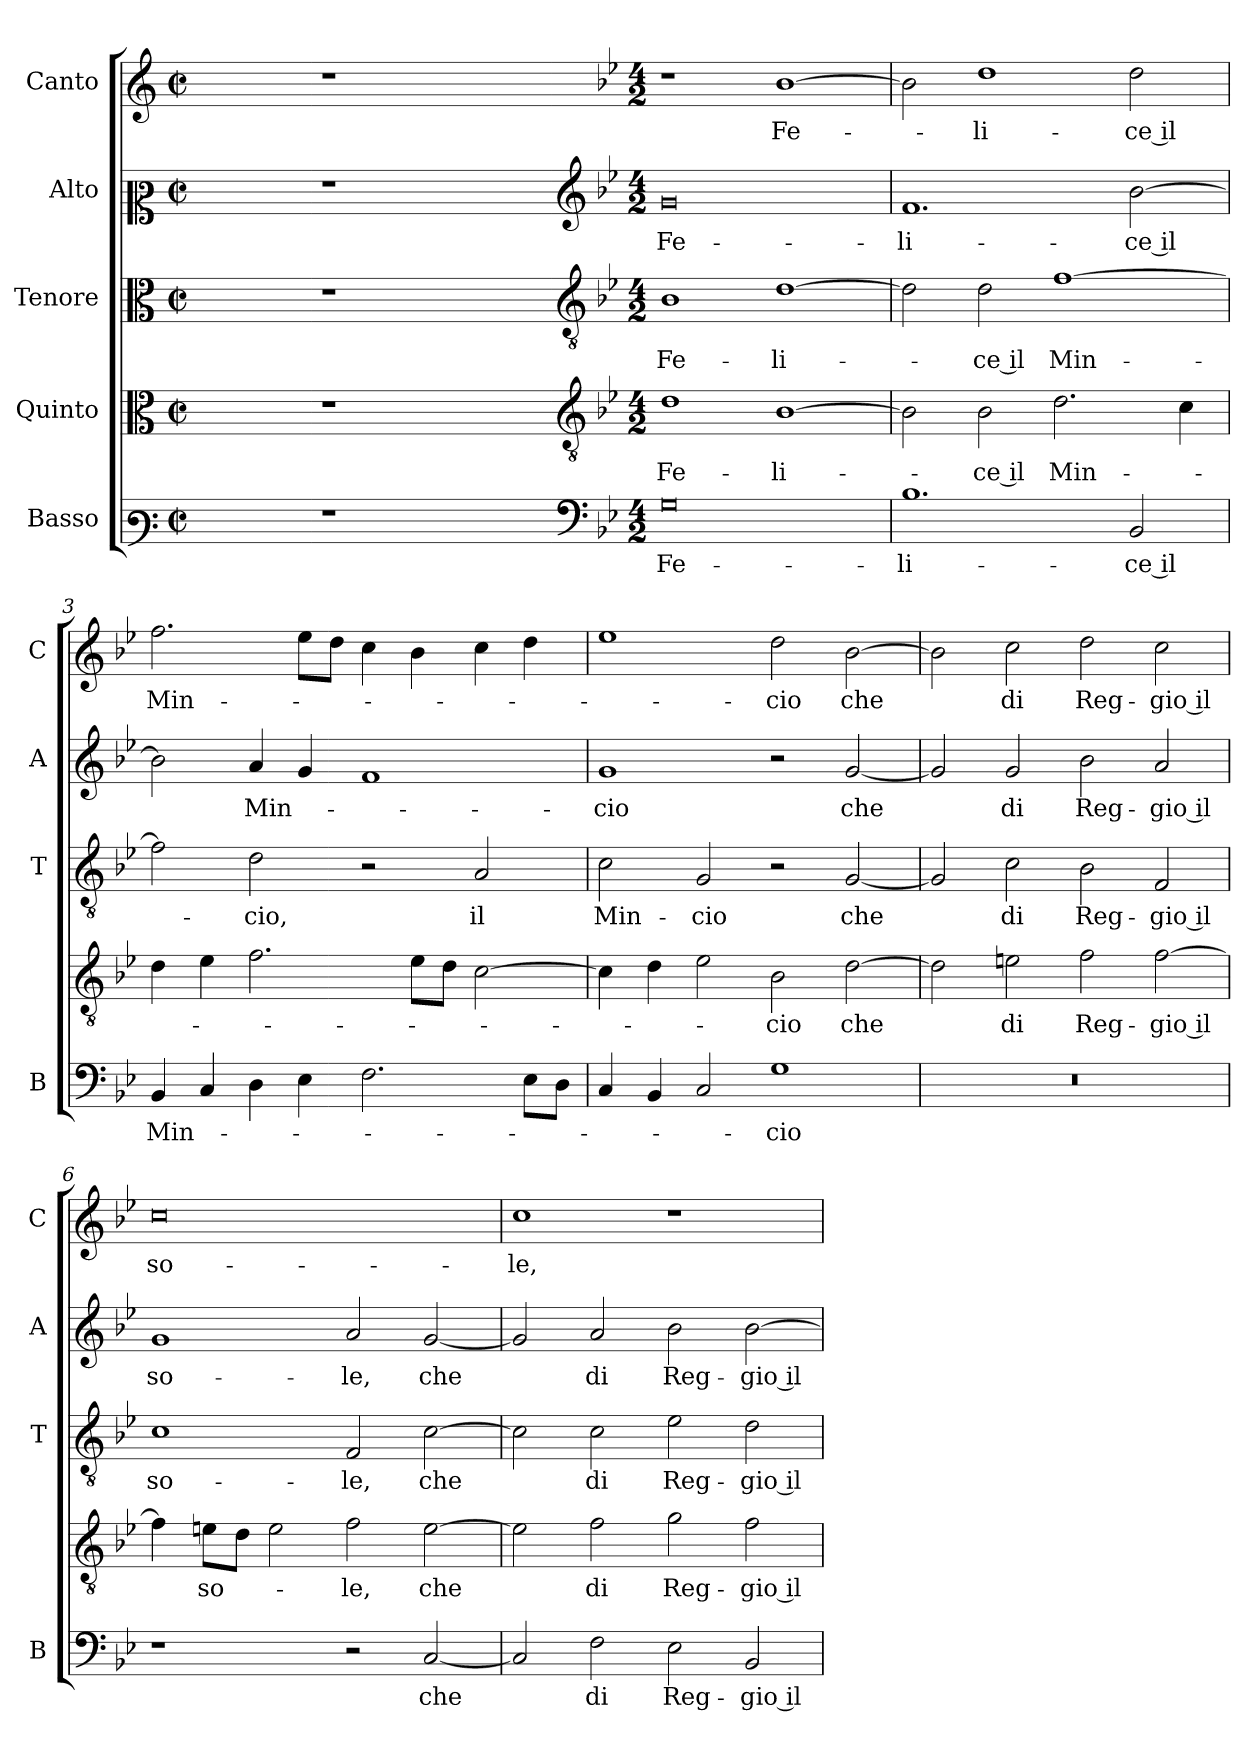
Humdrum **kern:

**kern	**text	**kern	**text	**kern	**text	**kern	**text	**kern	**text
*part5	*part5	*part4	*part4	*part3	*part3	*part2	*part2	*part1	*part1
*staff5	*staff5	*staff4	*staff4	*staff3	*staff3	*staff2	*staff2	*staff1	*staff1
*I"Basso	*	*I"Quinto	*	*I"Tenore	*	*I"Alto	*	*I"Canto	*
*I'B	*	*	*	*I'T	*	*I'A	*	*I'C	*
*clefF3	*	*clefC3	*	*clefC3	*	*clefC2	*	*clefG2	*
*k[]	*	*k[]	*	*k[]	*	*k[]	*	*k[]	*
*C:	*	*C:	*	*C:	*	*C:	*	*C:	*
*M2/2	*	*M2/2	*	*M2/2	*	*M2/2	*	*M2/2	*
*met(c|)	*	*met(c|)	*	*met(c|)	*	*met(c|)	*	*met(c|)	*
=	=	=	=	=	=	=	=	=	=
1ryy	.	1ryy	.	1ryy	.	1ryy	.	1ryy	.
=1X-	=1X-	=1X-	=1X-	=1X-	=1X-	=1X-	=1X-	=1X-	=1X-
1r	.	1r	.	1r	.	1r	.	1r	.
1ryy	.	1ryy	.	1ryy	.	1ryy	.	1ryy	.
=1-	=1-	=1-	=1-	=1-	=1-	=1-	=1-	=1-	=1-
*clefF4	*	*clefGv2	*	*clefGv2	*	*clefG2	*	*	*
*k[b-e-]	*	*k[b-e-]	*	*k[b-e-]	*	*k[b-e-]	*	*k[b-e-]	*
*B-:	*	*B-:	*	*B-:	*	*B-:	*	*B-:	*
*M4/2	*	*M4/2	*	*M4/2	*	*M4/2	*	*M4/2	*
!	!LO:LY:b	!	!LO:LY:b	!	!LO:LY:b	!	!LO:LY:b	!	!
0G	Fe-	1d	Fe-	1B-	Fe-	0g	Fe-	1r	.
!	!	!	!LO:LY:b	!	!LO:LY:b	!	!	!	!LO:LY:b
.	.	[1B-	-li-	[1d	-li-	.	.	[1b-	Fe-
=2	=2	=2	=2	=2	=2	=2	=2	=2	=2
!	!LO:LY:b	!	!	!	!	!	!LO:LY:b	!	!
1.B-	-li-	2B-\]	.	2d\]	.	1.f	-li-	2b-\]	.
!	!	!	!LO:LY:b	!	!LO:LY:b	!	!	!	!LO:LY:b
.	.	2B-\	-ce il	2d\	-ce il	.	.	1dd	-li-
!	!	!	!LO:LY:b	!	!LO:LY:b	!	!	!	!
.	.	2.d\	Min-	[1f	Min-	.	.	.	.
!	!LO:LY:b	!	!	!	!	!	!LO:LY:b	!	!LO:LY:b
2BB-/	-ce il	.	.	.	.	[2b-\	-ce il	2dd\	-ce il
.	.	4c\	.	.	.	.	.	.	.
=3	=3	=3	=3	=3	=3	=3	=3	=3	=3
!	!LO:LY:b	!	!	!	!	!	!	!	!LO:LY:b
4BB-/	Min-	4d\	.	2f\]	.	2b-\]	.	2.ff\	Min-
4C/	.	4e-\	.	.	.	.	.	.	.
!	!	!	!	!	!LO:LY:b	!	!LO:LY:b	!	!
4D\	.	2.f\	.	2d\	-cio,	4a/	Min-	.	.
4E-\	.	.	.	.	.	4g/	.	8ee-\L	.
.	.	.	.	.	.	.	.	8dd\J	.
2.F\	.	.	.	2r	.	1f	.	4cc\	.
.	.	8e-\L	.	.	.	.	.	4b-\	.
.	.	8d\J	.	.	.	.	.	.	.
!	!	!	!	!	!LO:LY:b	!	!	!	!
.	.	[2c\	.	2A/	il	.	.	4cc\	.
8E-\L	.	.	.	.	.	.	.	4dd\	.
8D\J	.	.	.	.	.	.	.	.	.
=4	=4	=4	=4	=4	=4	=4	=4	=4	=4
!	!	!	!	!	!LO:LY:b	!	!LO:LY:b	!	!
4C/	.	4c\]	.	2c\	Min-	1g	-cio	1ee-	.
4BB-/	.	4d\	.	.	.	.	.	.	.
!	!	!	!	!	!LO:LY:b	!	!	!	!
2C/	.	2e-\	.	2G/	-cio	.	.	.	.
!	!LO:LY:b	!	!LO:LY:b	!	!	!	!	!	!LO:LY:b
1G	-cio	2B-\	-cio	2r	.	2r	.	2dd\	-cio
!	!	!	!LO:LY:b	!	!LO:LY:b	!	!LO:LY:b	!	!LO:LY:b
.	.	[2d\	che	[2G/	che	[2g/	che	[2b-\	che
!!LO:LB:g=z
=5	=5	=5	=5	=5	=5	=5	=5	=5	=5
0r	.	2d\]	.	2G/]	.	2g/]	.	2b-\]	.
!	!	!	!LO:LY:b	!	!LO:LY:b	!	!LO:LY:b	!	!LO:LY:b
.	.	2en\	di	2c\	di	2g/	di	2cc\	di
!	!	!	!LO:LY:b	!	!LO:LY:b	!	!LO:LY:b	!	!LO:LY:b
.	.	2f\	Reg-	2B-\	Reg-	2b-\	Reg-	2dd\	Reg-
!	!	!	!LO:LY:b	!	!LO:LY:b	!	!LO:LY:b	!	!LO:LY:b
.	.	[2f\	-gio il	2F/	-gio il	2a/	-gio il	2cc\	-gio il
=6	=6	=6	=6	=6	=6	=6	=6	=6	=6
!	!	!	!	!	!LO:LY:b	!	!LO:LY:b	!	!LO:LY:b
1r	.	4f\]	.	1c	so-	1g	so-	0cc	so-
!	!	!	!LO:LY:b	!	!	!	!	!	!
.	.	8en\L	so-	.	.	.	.	.	.
.	.	8d\J	.	.	.	.	.	.	.
.	.	2e\	.	.	.	.	.	.	.
!	!	!	!LO:LY:b	!	!LO:LY:b	!	!LO:LY:b	!	!
2r	.	2f\	-le,	2F/	-le,	2a/	-le,	.	.
!	!LO:LY:b	!	!LO:LY:b	!	!LO:LY:b	!	!LO:LY:b	!	!
[2C/	che	[2e\	che	[2c\	che	[2g/	che	.	.
=7	=7	=7	=7	=7	=7	=7	=7	=7	=7
!	!	!	!	!	!	!	!	!	!LO:LY:b
2C/]	.	2e\]	.	2c\]	.	2g/]	.	1cc	-le,
!	!LO:LY:b	!	!LO:LY:b	!	!LO:LY:b	!	!LO:LY:b	!	!
2F\	di	2f\	di	2c\	di	2a/	di	.	.
!	!LO:LY:b	!	!LO:LY:b	!	!LO:LY:b	!	!LO:LY:b	!	!
2E-\	Reg-	2g\	Reg-	2e-\	Reg-	2b-\	Reg-	1r	.
!	!LO:LY:b	!	!LO:LY:b	!	!LO:LY:b	!	!LO:LY:b	!	!
2BB-/	-gio il	2f\	-gio il	2d\	-gio il	[2b-\	-gio il	.	.
=	=	=	=	=	=	=	=	=	=
*-	*-	*-	*-	*-	*-	*-	*-	*-	*-
